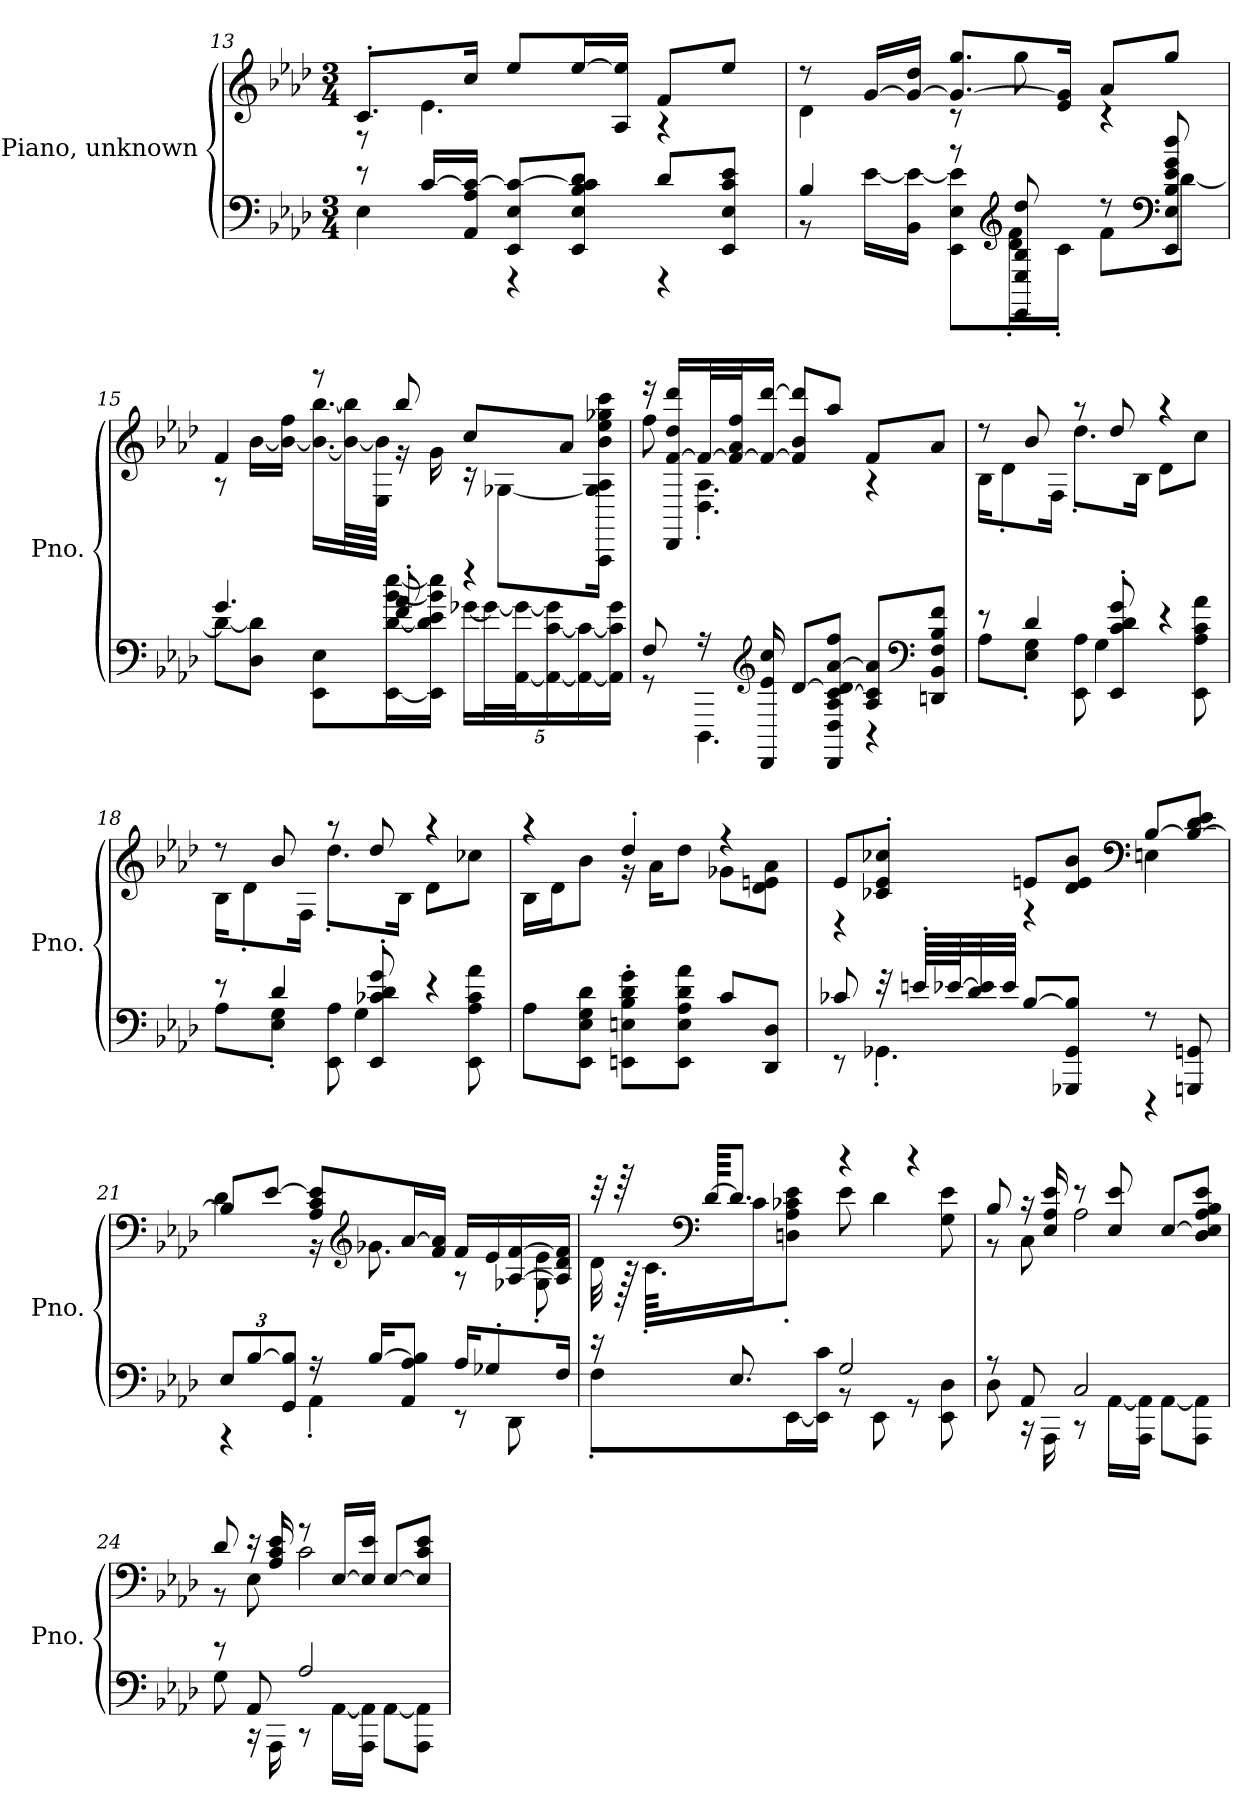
**kern	**kern
*part1	*part1
*staff2	*staff1
*I"Piano, unknown	*
*I'Pno.	*
!!LO:LB:g=z
*clefF4	*clefG2
*k[b-e-a-d-]	*k[b-e-a-d-]
*M3/4	*M3/4
=13	=13
*^	*^
8r	4E-\	8.c'/L	8r
[16c/LL	.	.	4.e-\
16AA-/ 16A-/ 16c/_JJ	.	16cc/Jk	.
8EE-/ 8E-/ 8c/_L	4r	8ee-/L	.
8EE-/ 8E-/ 8B-/ 8c/] 8d-/J	.	[16ee-/L	.
.	.	16A-/ 16ee-/]JJ	.
8d-/L	4r	8f/L	4r
8EE-/ 8E-/ 8c/ 8e-/J	.	8ee-/J	.
=14	=14	=14	=14
4B-/	8r	8r	4d-\
.	[16e-\LL	[16g/LL	.
.	16BB-\ 16e-\_JJ	16g/_ 16dd-/JJ	.
8r	8EE-\ 8E-\ 8e-\]L	8.g/_ 8.gg/L	8r
*clefG2	*	*	*
8EE-/ 8E-/ 8B-/ 8dd-/	16d-\' 16f\'L	.	8gg\
.	16c'\JJ	16e-/ 16g/]Jk	.
8r	8f\L	8a-/L	4r
*clefF4	*	*	*
8EE-/ 8E-/ 8B-/ 8e-/ 8g/ 8dd-/	[8d-\J	8gg/J	.
!!LO:PB:g=z	!!
=15	=15	=15	=15
4.g/	8d-\L_	4f/	8r
.	8D-\ 8d-\]J	.	[16b-\LL
.	.	.	16b-\_ 16ff\JJ
.	8EE-\ 8E-\L	8r	16.b-\_ [16.bb-\LL
.	.	.	64b-\_ 64bb-\]LL
.	.	.	64E-\ 64b-\]JJJJ
8f/' 8a-/'	[16EE-\ [16d-\ [16b-\ [16ee-\L	8bb-/	16r
.	16EE-\] 16d-\] 16e-\ 16b-\] 16ee-\]JJ	.	16g\
*	*Xbrackettup	*	*
4r	[20g-X\LL	8cc/L	16r
.	40g-\L_	.	.
.	.	.	[8G-X\L
.	[40AA-\ 40g-\_J	.	.
.	20AA-\_ [20c\ 20g-\]	.	.
.	.	8a-/J	.
.	20AA-\_ 20c\_	.	.
.	.	.	16AAA-\ 16G-\] 16A-\ 16b-\ 16ee-\ 16gg-X\ 16ccc\Jk
.	20AA-\] 20c\] 20g-\JJ	.	.
=16	=16	=16	=16
8F/	8r	16r	8ff\
.	.	16DD-/ [16f/ 16dd-/ 16ddd-/LL	.
16r	4.DDD-\	32f/L_	4.D-\' 4.A-\'
.	.	32f/_ 32a-/ 32ff/J	.
*clefG2	*	*	*
16DD-/ 16e-/ 16cc/	.	16f/_ [16ddd-/JJ	.
[8d-/L	.	8f/] 8b-/ 8ddd-/]L	.
8DD-/ 8D-/ 8A-/ [8c/ 8d-/] [8a-/ 8ff/J	.	8aa-/J	.
8A-/ 8c/] 8a-/]L	4r	8f/L	4r
*clefF4	*	*	*
8DDn/ 8BB-/ 8F/ 8B-/ 8f/J	.	8a-/J	.
!!LO:LB:g=z	!!
=17	=17	=17	=17
8r	8A-\L	8r	16B-\KL
.	.	.	8d-'\
4d-/	8E-\' 8G\'J	8b-/	.
.	.	.	16F\Jk
.	8EE-\ 8A-\	8r	8.dd-'\L
8EE-/' 8c/' 8d-/' 8g/'	4G\	8dd-/	.
.	.	.	16B-\Jk
4r	.	4r	8d-\L
.	8EE-\ 8A-\ 8c\ 8a-\	.	8cc\J
=18	=18	=18	=18
8r	8A-\L	8r	16B-\KL
.	.	.	8d-'\
4d-/	8E-\' 8G\'J	8b-/	.
.	.	.	16F\Jk
.	8EE-\ 8A-\	8r	8.dd-'\L
8EE-/' 8c-X/' 8d-/' 8g/'	4G\	8dd-/	.
.	.	.	16B-\Jk
4r	.	4r	8d-\L
.	8EE-\ 8A-\ 8c-\ 8a-\	.	8cc-X\J
*v	*v	*	*
=19	=19	=19
8A-\L	4r	16B-\LL
.	.	16d-\J
8EE-\ 8E-\ 8G\ 8d-\J	.	8b-\J
8EEn\' 8En\' 8B-\' 8d-\' 8g\'L	4dd-'/	16r
.	.	16a-\KL
8EE\ 8E\ 8A-\ 8d-\ 8a-\J	.	8dd-\J
8c/L	4r	8g-X\L
8DD-/ 8D-/J	.	8d-\ 8en\ 8a-\J
!!LO:LB:g=z	!!
=20	=20	=20
*^	*	*
8c-X/	8r	8e-/L	4r
32r	4.GG-X'\	8c-X/' 8e-/' 8cc-X/'J	.
64en'/LLLL	.	.	.
[64e-X/J	.	.	.
32d-/ 32e-/]	.	.	.
32e-/JJJ	.	.	.
[8B-/L	.	8en/L	4r
8GGG-X/ 8GG-/ 8B-/]J	.	8d-/ 8e/ 8b-/J	.
*	*	*clefF4	*
8r	4r	[8B-/L	4En\
8GGGn/ 8GGn/	.	8B-/_ 8d-/ 8e/J	.
=21	=21	=21	=21
12E-/L	4r	8B-/L]	4d-\
[12B-/	.	.	.
.	.	[8e-/J	.
12GG/ 12B-/]J	.	.	.
16r	4AA-'\	8A-/ 8c/ 8e-/]L	16r
*	*	*clefG2	*
[16B-/KL	.	.	8.g-X\
8AA-/ 8A-/ 8B-/]J	.	[16a-/L	.
.	.	16f/ 16a-/]JJ	.
16A-/KL	8r	16f/LL	8r
8G-X'/	.	16e-/	.
.	8DD-\	[16A-/ [16f/	8G-X\' 8e-\'
16F/Jk	.	16A-/] 16d-/ 16f/]JJ	.
!!LO:LB:g=z	!!
=22	=22	=22	=22
16r	8F'\L	32r	32d-\
.	.	64r	128r
.	.	.	64.c'\KKLL
*	*	*clefF4	*
.	.	[64d-/KKKL	.
8.E-/	.	8.d-/J]	16c\J
.	[16EE-\L	.	8Dn\' 8A-\' 8c-X\' 8e-\'J
.	16EE-\] 16c\JJ	.	.
2G/	8r	4r	8e-\
.	8EE-\	.	4d-\
.	8r	4r	.
.	8EE-\ 8D-\	.	8G\ 8e-\
=23	=23	=23	=23
8r	8D-\	8B-/	8r
8AA-/	16r	16r	8C\
.	16AAA-\	16E-/ 16A-/ 16e-/	.
2C/	8r	8r	2A-\
.	[16AA-\LL	8E-/ 8e-/	.
.	16AAA-\ 16AA-\]JJ	.	.
.	[8AA-\L	[8E-/L	.
.	8AAA-\ 8AA-\]J	8D-/ 8E-/] 8A-/ 8B-/ 8e-/J	.
=24	=24	=24	=24
8r	8G\	8d-/	8r
8AA-/	16r	16r	8E-\
.	16AAA-\	16A-/ 16c/ 16e-/	.
2A-/	8r	8r	2c\
.	[16AA-\LL	[16E-/LL	.
.	16AAA-\ 16AA-\]JJ	16E-/] 16e-/JJ	.
.	[8AA-\L	[8E-/L	.
.	8AAA-\ 8AA-\]J	8E-/] 8c/ 8e-/J	.
*v	*v	*	*
*	*v	*v
=	=
*-	*-
